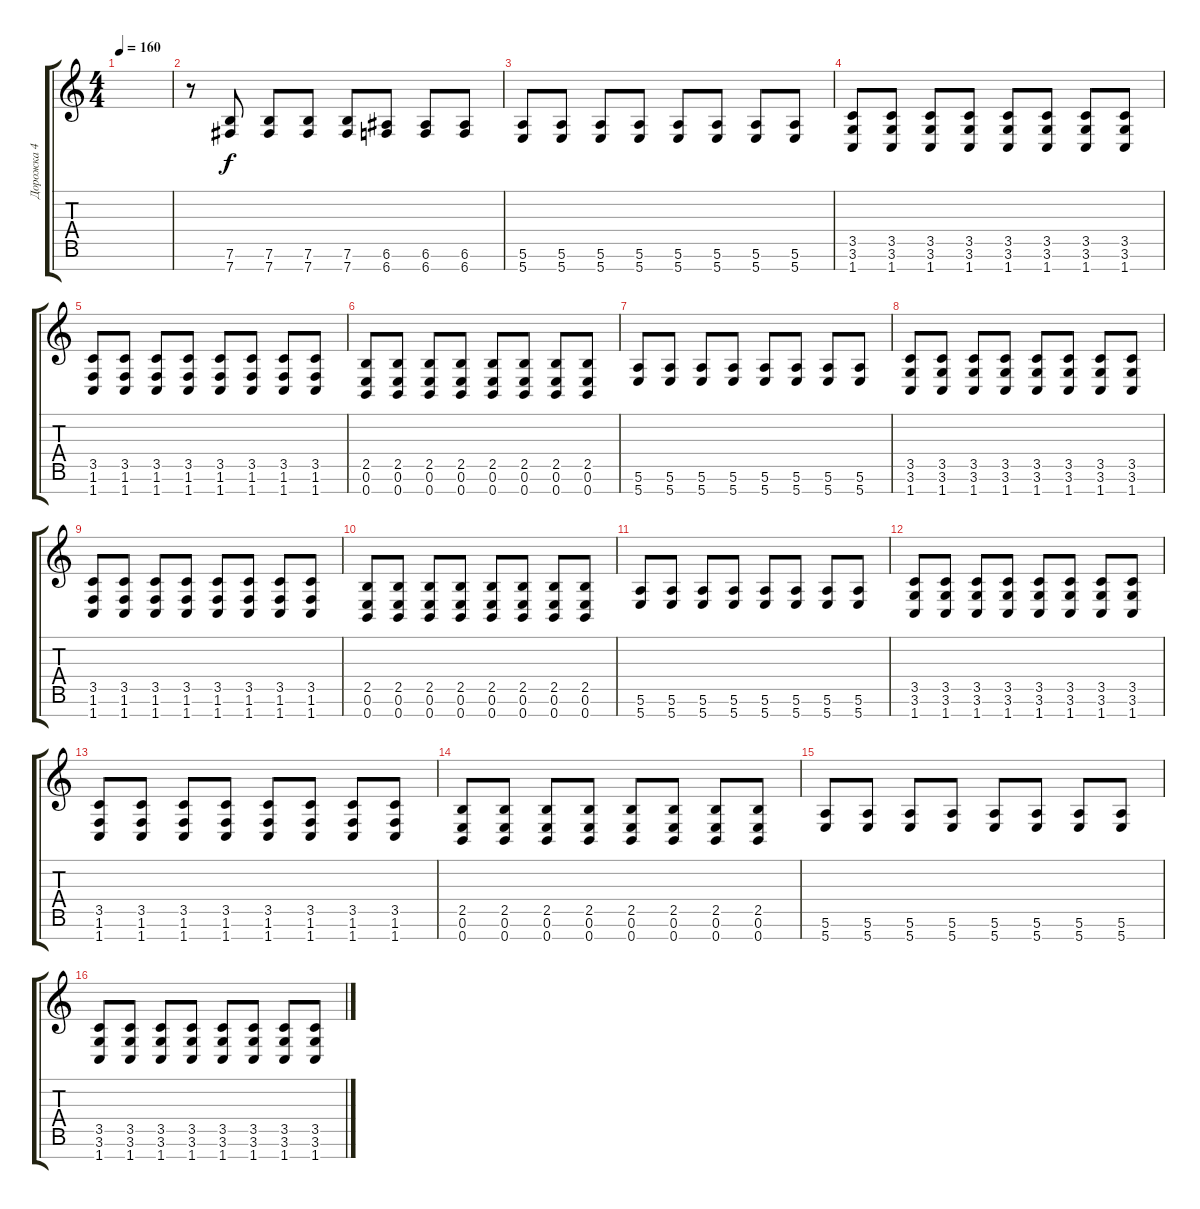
\track ("Дорожка 4" "Дорожка 4") {instrument overdrivenguitar}
\staff {score tabs}
\tuning (E4 B3 G3 D3 A2 E2 B1) {hide}
\ts (4 4)
\tempo 160
\clef g2
\ks c
|
r.8{volume 4} (7.6 7.7).8{volume 13} (7.6 7.7).8 (7.6 7.7).8 (7.6 7.7).8 (6.6 6.7).8 (6.6 6.7).8 (6.6 6.7).8 |
(5.6 5.7).8 (5.6 5.7).8 (5.6 5.7).8 (5.6 5.7).8 (5.6 5.7).8 (5.6 5.7).8 (5.6 5.7).8 (5.6 5.7).8 |
(3.5 3.6 1.7).8 (3.5 3.6 1.7).8 (3.5 3.6 1.7).8 (3.5 3.6 1.7).8 (3.5 3.6 1.7).8 (3.5 3.6 1.7).8 (3.5 3.6 1.7).8 (3.5 3.6 1.7).8 |
(3.5 1.6 1.7).8 (3.5 1.6 1.7).8 (3.5 1.6 1.7).8 (3.5 1.6 1.7).8 (3.5 1.6 1.7).8 (3.5 1.6 1.7).8 (3.5 1.6 1.7).8 (3.5 1.6 1.7).8 |
(2.5 0.6 0.7).8 (2.5 0.6 0.7).8 (2.5 0.6 0.7).8 (2.5 0.6 0.7).8 (2.5 0.6 0.7).8 (2.5 0.6 0.7).8 (2.5 0.6 0.7).8 (2.5 0.6 0.7).8 |
(5.6 5.7).8 (5.6 5.7).8 (5.6 5.7).8 (5.6 5.7).8 (5.6 5.7).8 (5.6 5.7).8 (5.6 5.7).8 (5.6 5.7).8 |
(3.5 3.6 1.7).8 (3.5 3.6 1.7).8 (3.5 3.6 1.7).8 (3.5 3.6 1.7).8 (3.5 3.6 1.7).8 (3.5 3.6 1.7).8 (3.5 3.6 1.7).8 (3.5 3.6 1.7).8 |
(3.5 1.6 1.7).8 (3.5 1.6 1.7).8 (3.5 1.6 1.7).8 (3.5 1.6 1.7).8 (3.5 1.6 1.7).8 (3.5 1.6 1.7).8 (3.5 1.6 1.7).8 (3.5 1.6 1.7).8 |
(2.5 0.6 0.7).8 (2.5 0.6 0.7).8 (2.5 0.6 0.7).8 (2.5 0.6 0.7).8 (2.5 0.6 0.7).8 (2.5 0.6 0.7).8 (2.5 0.6 0.7).8 (2.5 0.6 0.7).8 |
(5.6 5.7).8 (5.6 5.7).8 (5.6 5.7).8 (5.6 5.7).8 (5.6 5.7).8 (5.6 5.7).8 (5.6 5.7).8 (5.6 5.7).8 |
(3.5 3.6 1.7).8 (3.5 3.6 1.7).8 (3.5 3.6 1.7).8 (3.5 3.6 1.7).8 (3.5 3.6 1.7).8 (3.5 3.6 1.7).8 (3.5 3.6 1.7).8 (3.5 3.6 1.7).8 |
(3.5 1.6 1.7).8 (3.5 1.6 1.7).8 (3.5 1.6 1.7).8 (3.5 1.6 1.7).8 (3.5 1.6 1.7).8 (3.5 1.6 1.7).8 (3.5 1.6 1.7).8 (3.5 1.6 1.7).8 |
(2.5 0.6 0.7).8 (2.5 0.6 0.7).8 (2.5 0.6 0.7).8 (2.5 0.6 0.7).8 (2.5 0.6 0.7).8 (2.5 0.6 0.7).8 (2.5 0.6 0.7).8 (2.5 0.6 0.7).8 |
(5.6 5.7).8 (5.6 5.7).8 (5.6 5.7).8 (5.6 5.7).8 (5.6 5.7).8 (5.6 5.7).8 (5.6 5.7).8 (5.6 5.7).8 |
(3.5 3.6 1.7).8 (3.5 3.6 1.7).8 (3.5 3.6 1.7).8 (3.5 3.6 1.7).8 (3.5 3.6 1.7).8 (3.5 3.6 1.7).8 (3.5 3.6 1.7).8 (3.5 3.6 1.7).8
